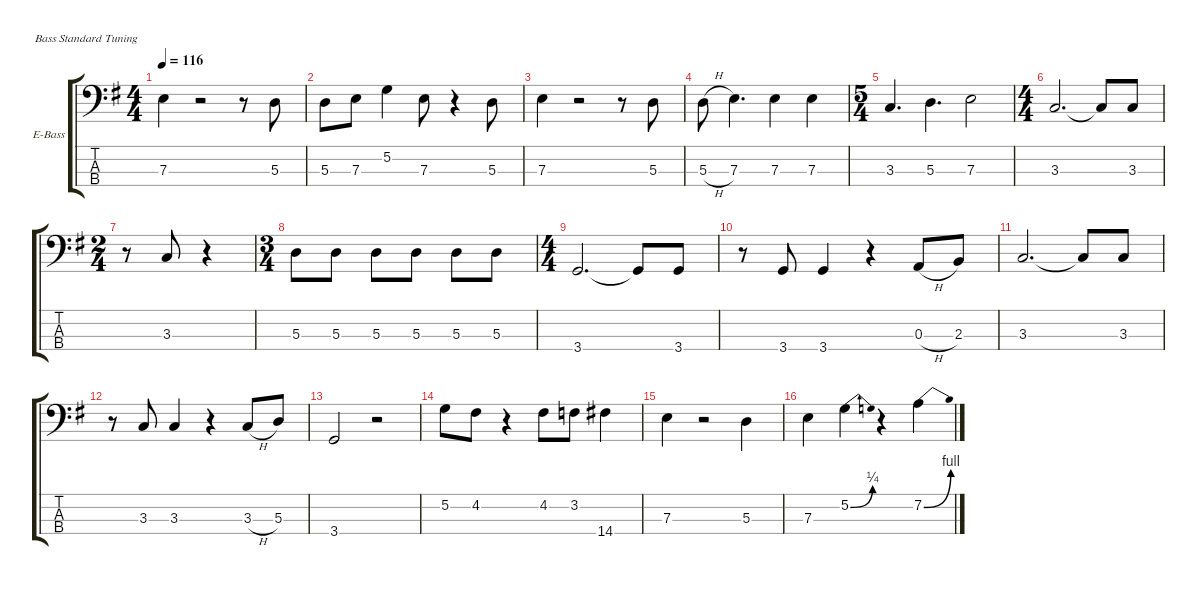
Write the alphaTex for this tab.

\defaultSystemsLayout 4
\hideDynamics
\bracketExtendMode groupsimilarinstruments
\multiBarRest
\firstSystemTrackNameOrientation horizontal
\otherSystemsTrackNameOrientation horizontal
\track ("Bass 1" "E-Bass") {multiBarRest instrument electricbasspick}
\staff {score tabs}
\tuning (G2 D2 A1 E1)
\ts (4 4)
\tempo 116
\clef f4
\ks g
7.3.4{dy f} r.2 r.8 5.3.8 |
5.3.8 7.3.8 5.2.4 7.3.8 r.4 5.3.8 |
7.3.4 r.2 r.8 5.3.8 |
5.3{h}.8 7.3.4{d} 7.3.4 7.3.4 |
\ts (5 4)
3.3.4{d} 5.3.4{d} 7.3.2 |
\ts (4 4)
3.3.2{d} 3.3{t}.8 3.3.8 |
\ts (2 4)
r.8 3.3.8 r.4 |
\ts (3 4)
5.3.8 5.3.8 5.3.8 5.3.8 5.3.8 5.3.8 |
\ts (4 4)
3.4.2{d} 3.4{t}.8 3.4.8 |
r.8 3.4.8 3.4.4 r.4 0.3{h}.8 2.3.8 |
3.3.2{d} 3.3{t}.8 3.3.8 |
r.8 3.3.8 3.3.4 r.4 3.3{h}.8 5.3.8 |
3.4.2 r.2 |
5.2.8 4.2.8 r.4 4.2.8 3.2.8 14.4.4 |
7.3.4 r.2 5.3.4 |
7.3.4 5.2{be (bend 0 0 60 1)}.4 r.4 7.2{be (bend 0 0 60 4)}.4
